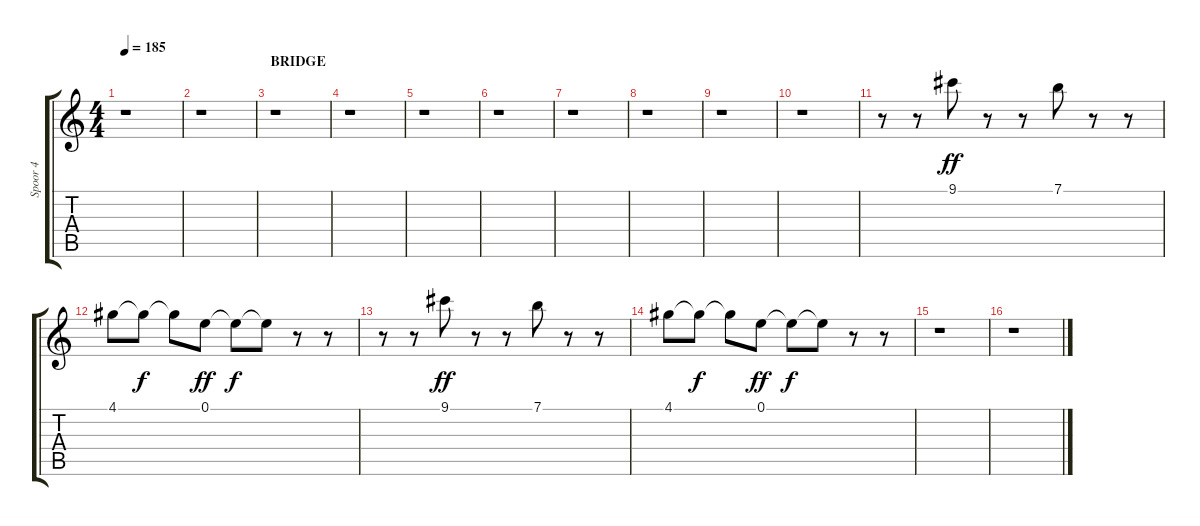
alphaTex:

\track ("Spoor 4" "Spoor 4") {instrument electricguitarjazz}
\staff {score tabs}
\tuning (E4 B3 G3 D3 A2 E2) {hide}
\ts (4 4)
\tempo 185
\clef g2
\ks c
r.1{dy f} |
r.1 |
\section ("" "BRIDGE")
r.1 |
r.1 |
r.1 |
r.1 |
r.1 |
r.1 |
r.1 |
r.1 |
r.8 r.8 9.1.8{dy ff} r.8 r.8 7.1.8 r.8 r.8 |
4.1.8 4.1{t}.8{dy f} 4.1{t}.8 0.1.8{dy ff} 0.1{t}.8{dy f} 0.1{t}.8 r.8 r.8 |
r.8 r.8 9.1.8{dy ff} r.8 r.8 7.1.8 r.8 r.8 |
4.1.8 4.1{t}.8{dy f} 4.1{t}.8 0.1.8{dy ff} 0.1{t}.8{dy f} 0.1{t}.8 r.8 r.8 |
r.1 |
r.1
